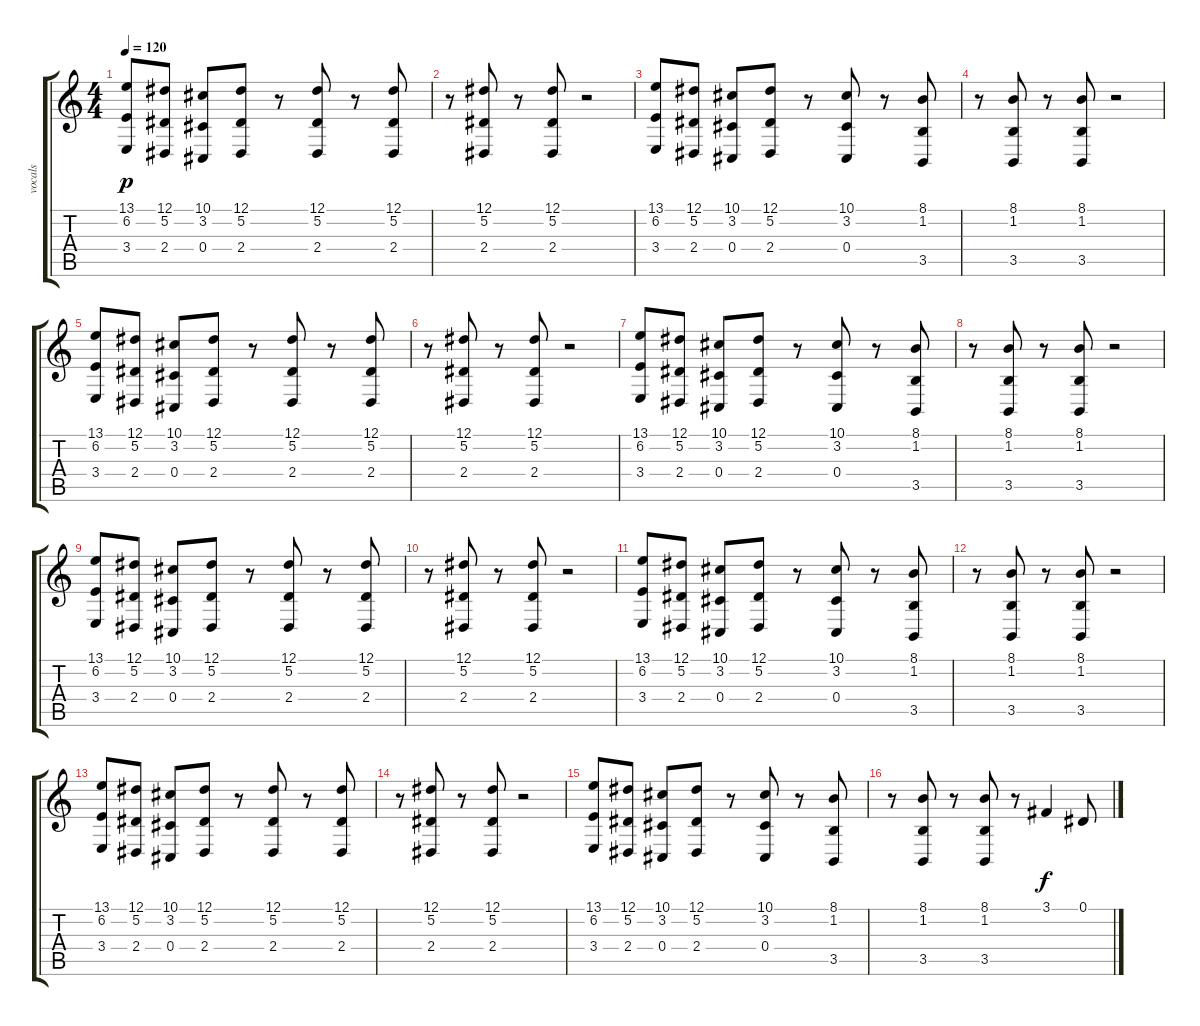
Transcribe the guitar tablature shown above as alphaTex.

\track ("vocals" "vocals") {instrument englishhorn}
\staff {score tabs}
\tuning (Eb4 Bb3 Gb3 Db3 Ab2 Eb2) {hide}
\ts (4 4)
\tempo 120
\clef g2
\ks c
(13.1 6.2 3.4).8{dy p} (12.1 5.2 2.4).8 (10.1 3.2 0.4).8 (12.1 5.2 2.4).8 r.8 (12.1 5.2 2.4).8 r.8 (12.1 5.2 2.4).8 |
r.8 (12.1 5.2 2.4).8 r.8 (12.1 5.2 2.4).8 r.2 |
(13.1 6.2 3.4).8 (12.1 5.2 2.4).8 (10.1 3.2 0.4).8 (12.1 5.2 2.4).8 r.8 (10.1 3.2 0.4).8 r.8 (8.1 1.2 3.5).8 |
r.8 (8.1 1.2 3.5).8 r.8 (8.1 1.2 3.5).8 r.2 |
(13.1 6.2 3.4).8 (12.1 5.2 2.4).8 (10.1 3.2 0.4).8 (12.1 5.2 2.4).8 r.8 (12.1 5.2 2.4).8 r.8 (12.1 5.2 2.4).8 |
r.8 (12.1 5.2 2.4).8 r.8 (12.1 5.2 2.4).8 r.2 |
(13.1 6.2 3.4).8 (12.1 5.2 2.4).8 (10.1 3.2 0.4).8 (12.1 5.2 2.4).8 r.8 (10.1 3.2 0.4).8 r.8 (8.1 1.2 3.5).8 |
r.8 (8.1 1.2 3.5).8 r.8 (8.1 1.2 3.5).8 r.2 |
(13.1 6.2 3.4).8 (12.1 5.2 2.4).8 (10.1 3.2 0.4).8 (12.1 5.2 2.4).8 r.8 (12.1 5.2 2.4).8 r.8 (12.1 5.2 2.4).8 |
r.8 (12.1 5.2 2.4).8 r.8 (12.1 5.2 2.4).8 r.2 |
(13.1 6.2 3.4).8 (12.1 5.2 2.4).8 (10.1 3.2 0.4).8 (12.1 5.2 2.4).8 r.8 (10.1 3.2 0.4).8 r.8 (8.1 1.2 3.5).8 |
r.8 (8.1 1.2 3.5).8 r.8 (8.1 1.2 3.5).8 r.2 |
(13.1 6.2 3.4).8 (12.1 5.2 2.4).8 (10.1 3.2 0.4).8 (12.1 5.2 2.4).8 r.8 (12.1 5.2 2.4).8 r.8 (12.1 5.2 2.4).8 |
r.8 (12.1 5.2 2.4).8 r.8 (12.1 5.2 2.4).8 r.2 |
(13.1 6.2 3.4).8 (12.1 5.2 2.4).8 (10.1 3.2 0.4).8 (12.1 5.2 2.4).8 r.8 (10.1 3.2 0.4).8 r.8 (8.1 1.2 3.5).8 |
r.8 (8.1 1.2 3.5).8 r.8 (8.1 1.2 3.5).8 r.8 3.1.4{dy f} 0.1.8
